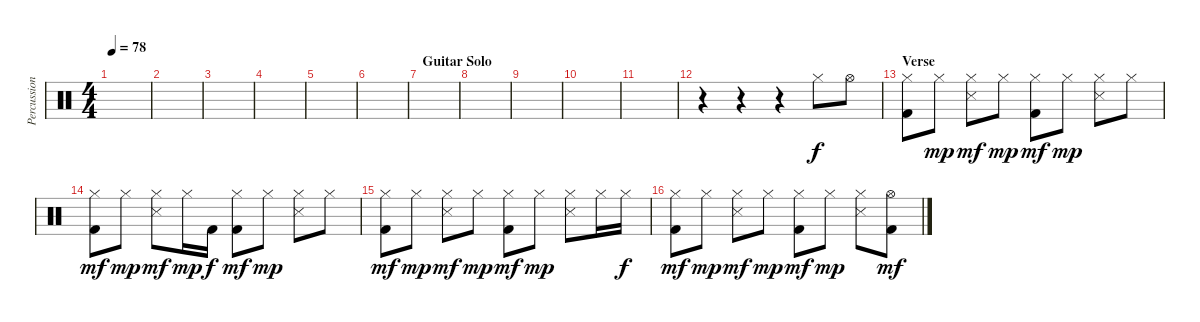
\track ("Percussions" "Percussion") {instrument percussion}
\staff {score}
\articulation defaults
\ts (4 4)
\tempo 78
\clef neutral
\ks c
|
|
|
|
|
|
\section ("" "Guitar Solo")
|
|
|
|
|
r.4 r.4 r.4 "Hi-Hat (closed)".8 "Hi-Hat (open)".8 |
\section ("" "Verse")
("Hi-Hat (closed)" "Kick (hit) 2").8 "Hi-Hat (closed)".8{dy mp} ("Hi-Hat (closed)" "Snare (side stick) 3").8{dy mf} "Hi-Hat (closed)".8{dy mp} ("Hi-Hat (closed)" "Kick (hit) 2").8{dy mf} "Hi-Hat (closed)".8{dy mp} ("Hi-Hat (closed)" "Snare (side stick) 3").8 "Hi-Hat (closed)".8 |
("Hi-Hat (closed)" "Kick (hit) 2").8{dy mf} "Hi-Hat (closed)".8{dy mp} ("Hi-Hat (closed)" "Snare (side stick) 3").8{dy mf} "Hi-Hat (closed)".16{dy mp} "Kick (hit) 2".16{dy f} ("Hi-Hat (closed)" "Kick (hit) 2").8{dy mf} "Hi-Hat (closed)".8{dy mp} ("Hi-Hat (closed)" "Snare (side stick) 3").8 "Hi-Hat (closed)".8 |
("Hi-Hat (closed)" "Kick (hit) 2").8{dy mf} "Hi-Hat (closed)".8{dy mp} ("Hi-Hat (closed)" "Snare (side stick) 3").8{dy mf} "Hi-Hat (closed)".8{dy mp} ("Hi-Hat (closed)" "Kick (hit) 2").8{dy mf} "Hi-Hat (closed)".8{dy mp} ("Hi-Hat (closed)" "Snare (side stick) 3").8 "Hi-Hat (closed)".16 "Hi-Hat (closed)".16{dy f} |
("Hi-Hat (closed)" "Kick (hit) 2").8{dy mf} "Hi-Hat (closed)".8{dy mp} ("Hi-Hat (closed)" "Snare (side stick) 3").8{dy mf} "Hi-Hat (closed)".8{dy mp} ("Hi-Hat (closed)" "Kick (hit) 2").8{dy mf} "Hi-Hat (closed)".8{dy mp} ("Hi-Hat (closed)" "Snare (side stick) 3").8 ("Hi-Hat (open)" "Kick (hit) 2").8{dy mf}
